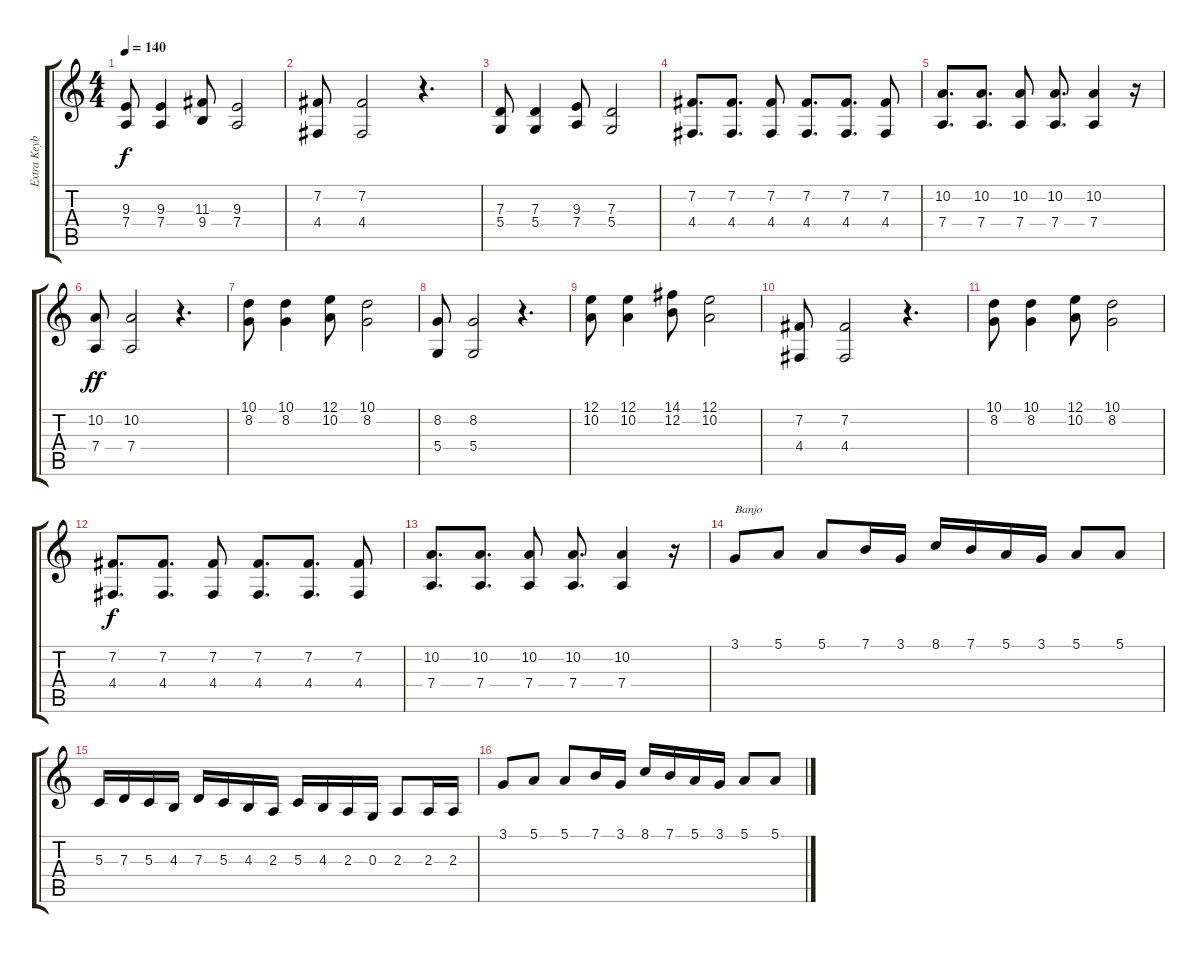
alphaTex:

\track ("Extra Keyboard" "Extra Keyb") {instrument tremolostrings}
\staff {score tabs}
\tuning (E4 B3 G3 D3 A2 E2) {hide}
\ts (4 4)
\tempo 140
\clef g2
\ks c
(9.3 7.4).8{dy f} (9.3 7.4).4 (11.3 9.4).8 (9.3 7.4).2 |
(7.2 4.4).8 (7.2 4.4).2 r.4{d} |
(7.3 5.4).8 (7.3 5.4).4 (9.3 7.4).8 (7.3 5.4).2 |
(7.2 4.4).8{d} (7.2 4.4).8{d} (7.2 4.4).8 (7.2 4.4).8{d} (7.2 4.4).8{d} (7.2 4.4).8 |
(10.2 7.4).8{d} (10.2 7.4).8{d} (10.2 7.4).8 (10.2 7.4).8{d} (10.2 7.4).4 r.16 |
(10.2 7.4).8{dy ff} (10.2 7.4).2 r.4{d} |
(10.1 8.2).8 (10.1 8.2).4 (12.1 10.2).8 (10.1 8.2).2 |
(8.2 5.4).8 (8.2 5.4).2 r.4{d} |
(12.1 10.2).8 (12.1 10.2).4 (14.1 12.2).8 (12.1 10.2).2 |
(7.2 4.4).8 (7.2 4.4).2 r.4{d} |
(10.1 8.2).8 (10.1 8.2).4 (12.1 10.2).8 (10.1 8.2).2 |
(7.2 4.4).8{d dy f} (7.2 4.4).8{d} (7.2 4.4).8 (7.2 4.4).8{d} (7.2 4.4).8{d} (7.2 4.4).8 |
(10.2 7.4).8{d} (10.2 7.4).8{d} (10.2 7.4).8 (10.2 7.4).8{d} (10.2 7.4).4 r.16 |
3.1.8{txt "Banjo" volume 6 balance 8 instrument banjo} 5.1.8 5.1.8 7.1.16 3.1.16 8.1.16 7.1.16 5.1.16 3.1.16 5.1.8 5.1.8 |
5.3.16 7.3.16 5.3.16 4.3.16 7.3.16 5.3.16 4.3.16 2.3.16 5.3.16 4.3.16 2.3.16 0.3.16 2.3.8 2.3.16 2.3.16 |
3.1.8 5.1.8 5.1.8 7.1.16 3.1.16 8.1.16 7.1.16 5.1.16 3.1.16 5.1.8 5.1.8
